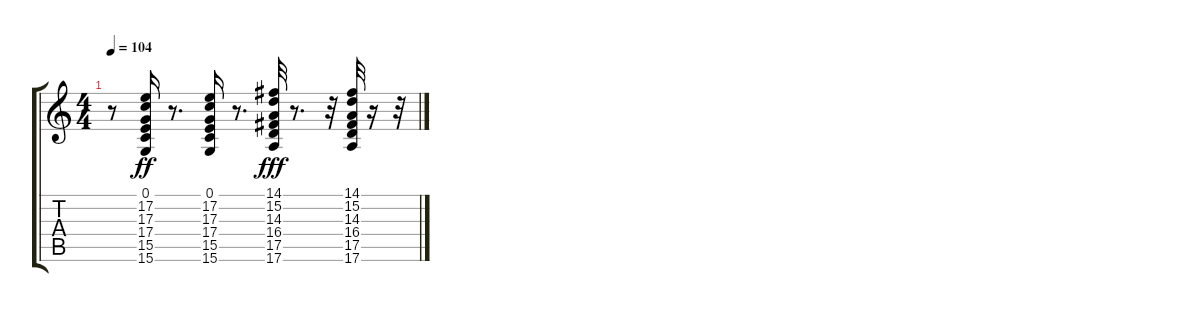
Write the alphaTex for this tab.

\track "" {instrument pad3polysynth}
\staff {score tabs}
\tuning (E4 B3 G3 D3 A2 E2) {hide}
\ts (4 4)
\tempo 104
\clef g2
\ks c
r.8{dy ff} (0.1 17.2 17.3 17.4 15.5 15.6).16{volume 1} r.8{d} (0.1 17.2 17.3 17.4 15.5 15.6).16{volume 1} r.8{d} (14.1 15.2 14.3 16.4 17.5 17.6).32{dy fff volume 1} r.8{d} r.32 (14.1 15.2 14.3 16.4 17.5 17.6).32{volume 0} r.16 r.32
